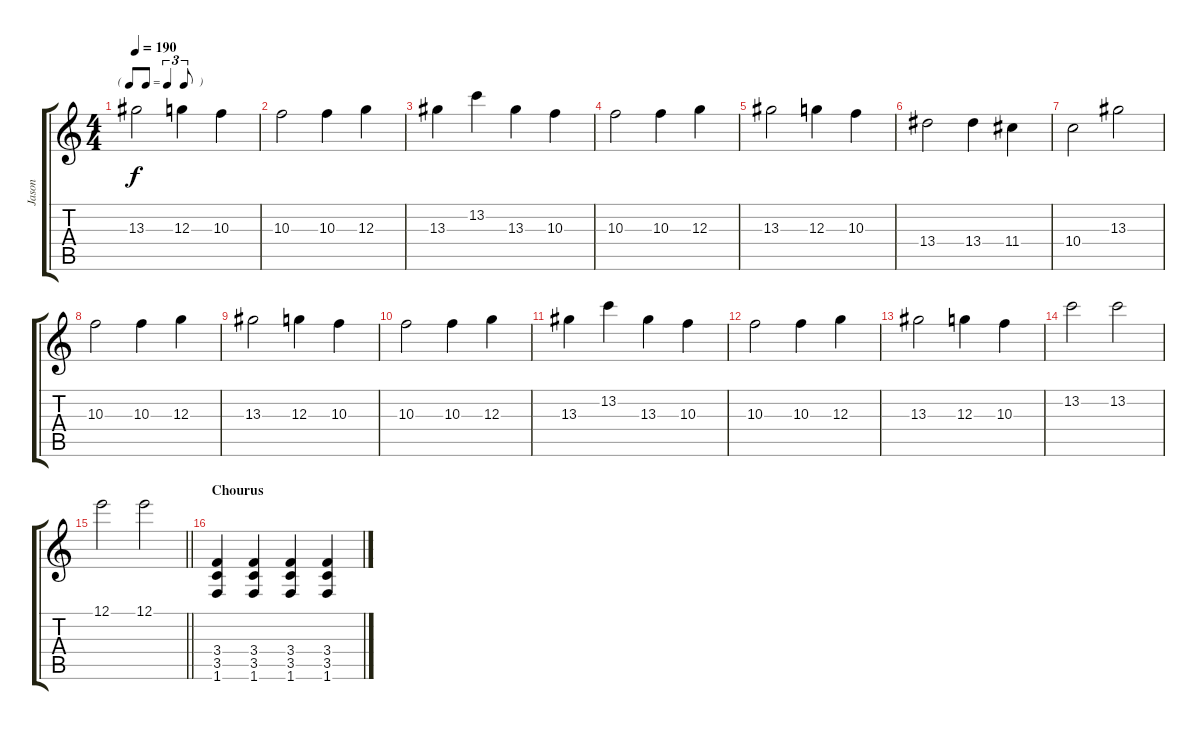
\track ("Jason" "Jason") {instrument overdrivenguitar}
\staff {score tabs}
\tuning (E4 B3 G3 D3 A2 E2) {hide}
\ts (4 4)
\tf triplet8th
\tempo 190
\clef g2
\ks c
13.3.2{dy f} 12.3.4 10.3.4 |
10.3.2 10.3.4 12.3.4 |
13.3.4 13.2.4 13.3.4 10.3.4 |
10.3.2 10.3.4 12.3.4 |
13.3.2 12.3.4 10.3.4 |
13.4.2 13.4.4 11.4.4 |
10.4.2 13.3.2 |
10.3.2 10.3.4 12.3.4 |
13.3.2 12.3.4 10.3.4 |
10.3.2 10.3.4 12.3.4 |
13.3.4 13.2.4 13.3.4 10.3.4 |
10.3.2 10.3.4 12.3.4 |
13.3.2 12.3.4 10.3.4 |
13.2.2 13.2.2 |
\barLineRight lightlight
12.1.2 12.1.2 |
\section ("" "Chourus")
(3.4 3.5 1.6).4 (3.4 3.5 1.6).4 (3.4 3.5 1.6).4 (3.4 3.5 1.6).4
